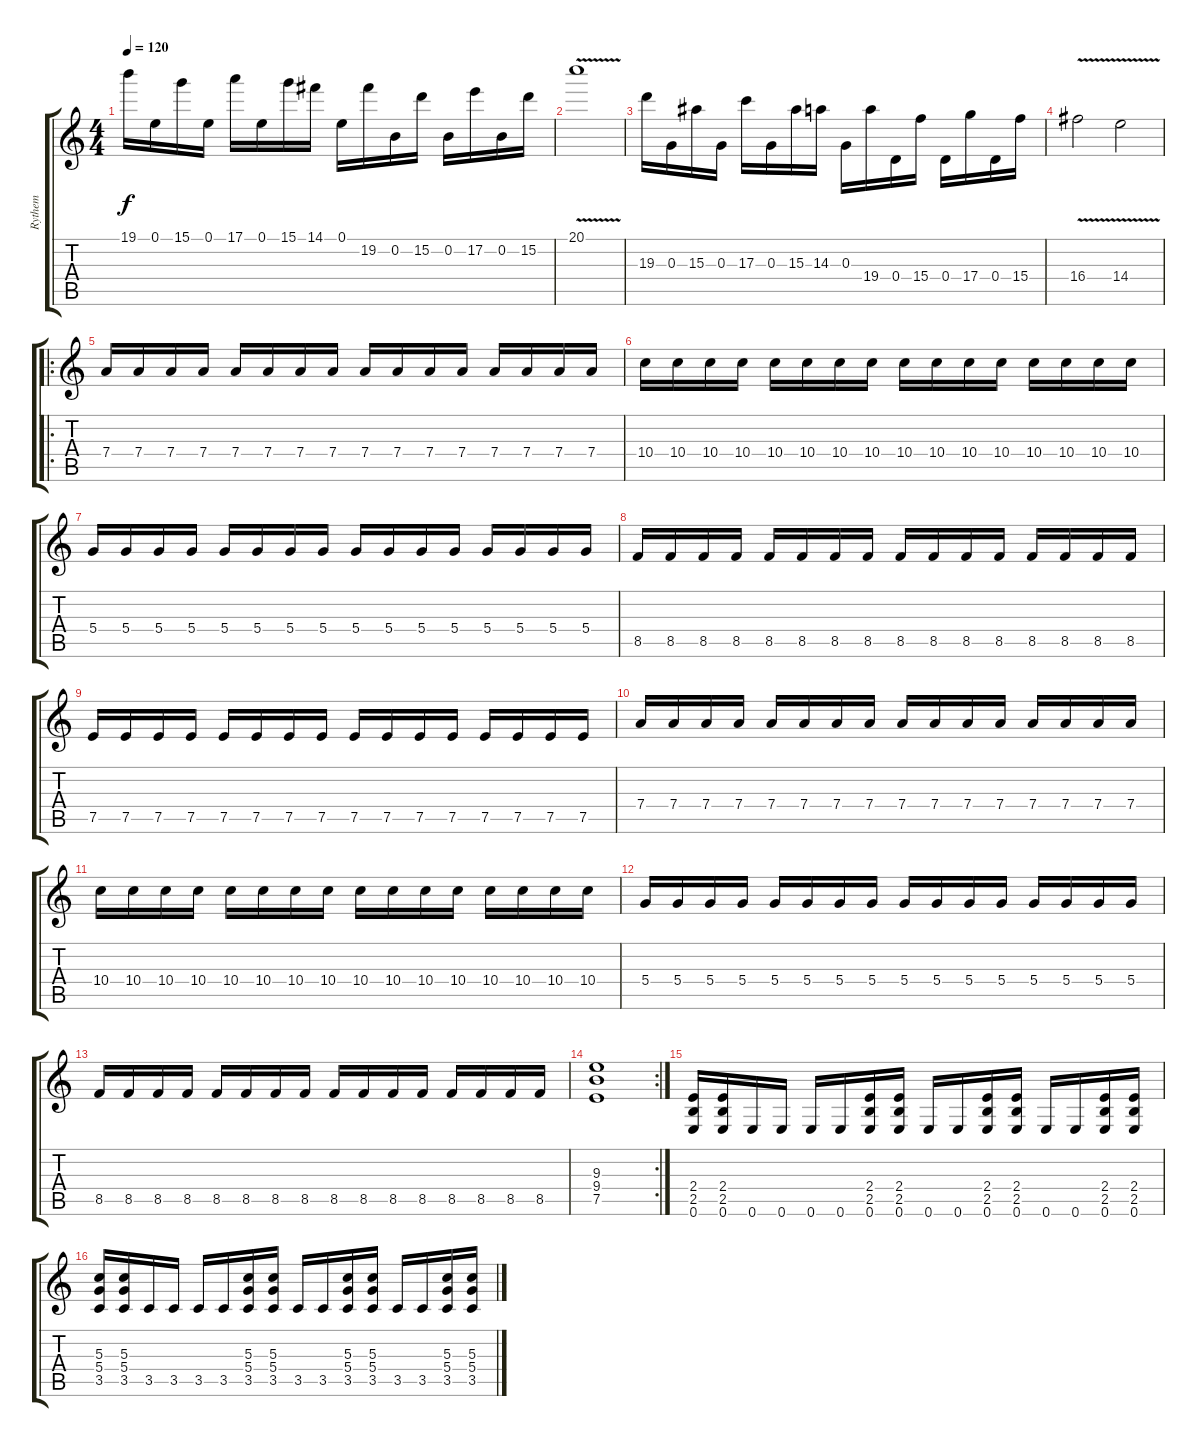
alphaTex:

\track ("Rythem" "Rythem") {instrument overdrivenguitar}
\staff {score tabs}
\tuning (E4 B3 G3 D3 A2 E2) {hide}
\ts (4 4)
\tempo 120
\clef g2
\ks c
19.1.16{dy f} 0.1.16 15.1.16 0.1.16 17.1.16 0.1.16 15.1.16 14.1.16 0.1.16 19.2.16 0.2.16 15.2.16 0.2.16 17.2.16 0.2.16 15.2.16 |
20.1{v}.1 |
19.3.16 0.3.16 15.3.16 0.3.16 17.3.16 0.3.16 15.3.16 14.3.16 0.3.16 19.4.16 0.4.16 15.4.16 0.4.16 17.4.16 0.4.16 15.4.16 |
16.4{v}.2 14.4{v}.2 |
\ro
7.4.16 7.4.16 7.4.16 7.4.16 7.4.16 7.4.16 7.4.16 7.4.16 7.4.16 7.4.16 7.4.16 7.4.16 7.4.16 7.4.16 7.4.16 7.4.16 |
10.4.16 10.4.16 10.4.16 10.4.16 10.4.16 10.4.16 10.4.16 10.4.16 10.4.16 10.4.16 10.4.16 10.4.16 10.4.16 10.4.16 10.4.16 10.4.16 |
5.4.16 5.4.16 5.4.16 5.4.16 5.4.16 5.4.16 5.4.16 5.4.16 5.4.16 5.4.16 5.4.16 5.4.16 5.4.16 5.4.16 5.4.16 5.4.16 |
8.5.16 8.5.16 8.5.16 8.5.16 8.5.16 8.5.16 8.5.16 8.5.16 8.5.16 8.5.16 8.5.16 8.5.16 8.5.16 8.5.16 8.5.16 8.5.16 |
7.5.16 7.5.16 7.5.16 7.5.16 7.5.16 7.5.16 7.5.16 7.5.16 7.5.16 7.5.16 7.5.16 7.5.16 7.5.16 7.5.16 7.5.16 7.5.16 |
7.4.16 7.4.16 7.4.16 7.4.16 7.4.16 7.4.16 7.4.16 7.4.16 7.4.16 7.4.16 7.4.16 7.4.16 7.4.16 7.4.16 7.4.16 7.4.16 |
10.4.16 10.4.16 10.4.16 10.4.16 10.4.16 10.4.16 10.4.16 10.4.16 10.4.16 10.4.16 10.4.16 10.4.16 10.4.16 10.4.16 10.4.16 10.4.16 |
5.4.16 5.4.16 5.4.16 5.4.16 5.4.16 5.4.16 5.4.16 5.4.16 5.4.16 5.4.16 5.4.16 5.4.16 5.4.16 5.4.16 5.4.16 5.4.16 |
8.5.16 8.5.16 8.5.16 8.5.16 8.5.16 8.5.16 8.5.16 8.5.16 8.5.16 8.5.16 8.5.16 8.5.16 8.5.16 8.5.16 8.5.16 8.5.16 |
\rc 2
(9.3 9.4 7.5).1 |
(2.4 2.5 0.6).16 (2.4 2.5 0.6).16 0.6.16 0.6.16 0.6.16 0.6.16 (2.4 2.5 0.6).16 (2.4 2.5 0.6).16 0.6.16 0.6.16 (2.4 2.5 0.6).16 (2.4 2.5 0.6).16 0.6.16 0.6.16 (2.4 2.5 0.6).16 (2.4 2.5 0.6).16 |
(5.3 5.4 3.5).16 (5.3 5.4 3.5).16 3.5.16 3.5.16 3.5.16 3.5.16 (5.3 5.4 3.5).16 (5.3 5.4 3.5).16 3.5.16 3.5.16 (5.3 5.4 3.5).16 (5.3 5.4 3.5).16 3.5.16 3.5.16 (5.3 5.4 3.5).16 (5.3 5.4 3.5).16
